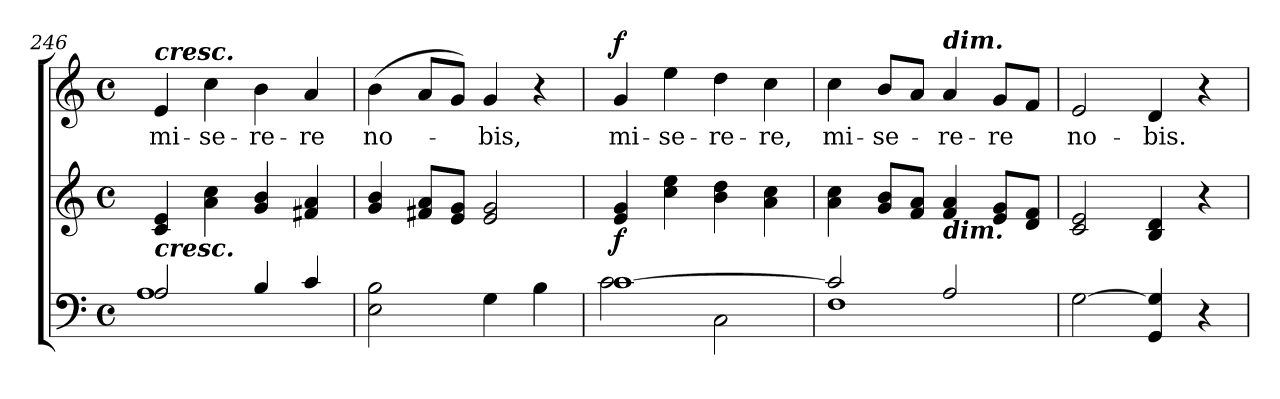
**kern	**kern	**dynam	**kern	**text	**dynam
*part2	*part2	*part2	*part1	*part1	*part1
*staff3	*staff2	*staff2/3	*staff1	*staff1	*staff1
*clefF4	*clefG2	*	*clefG2	*	*
*k[]	*k[]	*	*k[]	*	*
*C:	*C:	*	*C:	*	*
*M4/4	*M4/4	*	*M4/4	*	*
*met(c)	*met(c)	*	*met(c)	*	*
=246	=246	=246	=246	=246	=246
*^	*	*	*	*	*
!	!	!	!	!LO:TX:a:Bi:t=cresc.	!	!
!	!	!LO:TX:b:Bi:t=cresc.	!	!	!	!
!	!	!	!	!	!LO:LY:b	!
2A/	1A	4c/ 4e/	.	4e/	mi-	.
!	!	!	!	!	!LO:LY:b	!
.	.	4a\ 4cc\	.	4cc\	-se-	.
!	!	!	!	!	!LO:LY:b	!
4B/	.	4g/ 4b/	.	4b\	-re-	.
!	!	!	!	!	!LO:LY:b	!
4c/	.	4f#X/ 4a/	.	4a/	-re	.
*v	*v	*	*	*	*	*
=247	=247	=247	=247	=247	=247
!	!	!	!	!LO:LY:b	!
2E\ 2B\	4g/ 4b/	.	(>4b\	no-	.
.	8f#X/ 8a/L	.	8a/L	.	.
.	8e/ 8g/J	.	8g/J)	.	.
!	!	!	!	!LO:LY:b	!
4G\	2e/ 2g/	.	4g/	-bis,	.
4B\	.	.	4r	.	.
=248	=248	=248	=248	=248	=248
*^	*	*	*	*	*
!	!	!	!LO:DY:b	!	!LO:LY:b	!LO:DY:a
[>1c	2c\	4e/ 4g/	f	4g/	mi-	f
!	!	!	!	!	!LO:LY:b	!
.	.	4cc\ 4ee\	.	4ee\	-se-	.
!	!	!	!	!	!LO:LY:b	!
.	2C\	4b\ 4dd\	.	4dd\	-re-	.
!	!	!	!	!	!LO:LY:b	!
.	.	4a\ 4cc\	.	4cc\	-re,	.
=249	=249	=249	=249	=249	=249	=249
!	!	!	!	!	!LO:LY:b	!
2c/]	1F	4a\ 4cc\	.	4cc\	mi-	.
!	!	!	!	!	!LO:LY:b	!
.	.	8g/ 8b/L	.	8b/L	-se-	.
.	.	8f/ 8a/J	.	8a/J	.	.
!	!	!	!	!LO:TX:a:Bi:t=dim.	!	!
!	!	!LO:TX:b:Bi:t=dim.	!	!	!	!
!	!	!	!	!	!LO:LY:b	!
2A/	.	4f/ 4a/	.	4a/	-re-	.
!	!	!	!	!	!LO:LY:b	!
.	.	8e/ 8g/L	.	8g/L	-re	.
.	.	8d/ 8f/J	.	8f/J	.	.
*v	*v	*	*	*	*	*
=250	=250	=250	=250	=250	=250
!	!	!	!	!LO:LY:b	!
[2G\	2c/ 2e/	.	2e/	no-	.
!	!	!	!	!LO:LY:b	!
4GG/ 4G/]	4B/ 4d/	.	4d/	-bis.	.
4r	4r	.	4r	.	.
=	=	=	=	=	=
*-	*-	*-	*-	*-	*-
